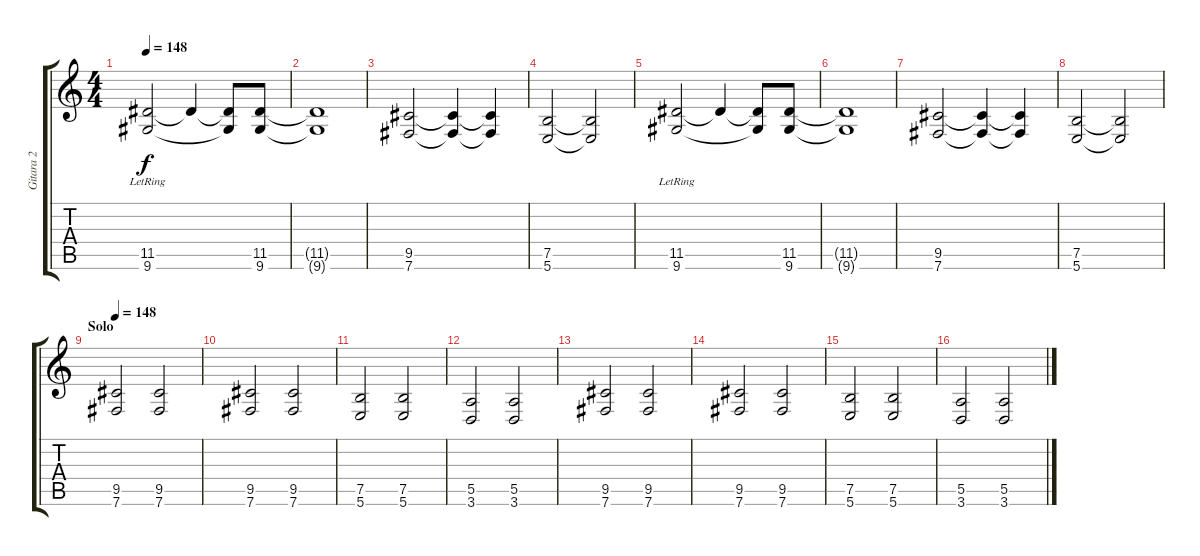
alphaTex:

\track ("Gitara 2" "Gitara 2") {instrument distortionguitar}
\staff {score tabs}
\tuning (B3 Gb3 D3 A2 E2 B1) {hide}
\ts (4 4)
\tempo 148
\clef g2
\ks c
(11.5{lr} 9.6).2{dy f} 11.5{t}.4 (11.5{t} 9.6{t}).8 (11.5 9.6).8 |
(11.5{t} 9.6{t}).1 |
(9.5 7.6).2 (9.5{t} 7.6{t}).4 (9.5{t} 7.6{t}).4 |
(7.5 5.6).2 (7.5{t} 5.6{t}).2 |
(11.5{lr} 9.6).2 11.5{t}.4 (11.5{t} 9.6{t}).8 (11.5 9.6).8 |
(11.5{t} 9.6{t}).1 |
(9.5 7.6).2 (9.5{t} 7.6{t}).4 (9.5{t} 7.6{t}).4 |
(7.5 5.6).2 (7.5{t} 5.6{t}).2 |
\section ("" "Solo")
\tempo 148
(9.5 7.6).2 (9.5 7.6).2 |
(9.5 7.6).2 (9.5 7.6).2 |
(7.5 5.6).2 (7.5 5.6).2 |
(5.5 3.6).2 (5.5 3.6).2 |
(9.5 7.6).2 (9.5 7.6).2 |
(9.5 7.6).2 (9.5 7.6).2 |
(7.5 5.6).2 (7.5 5.6).2 |
(5.5 3.6).2 (5.5 3.6).2
